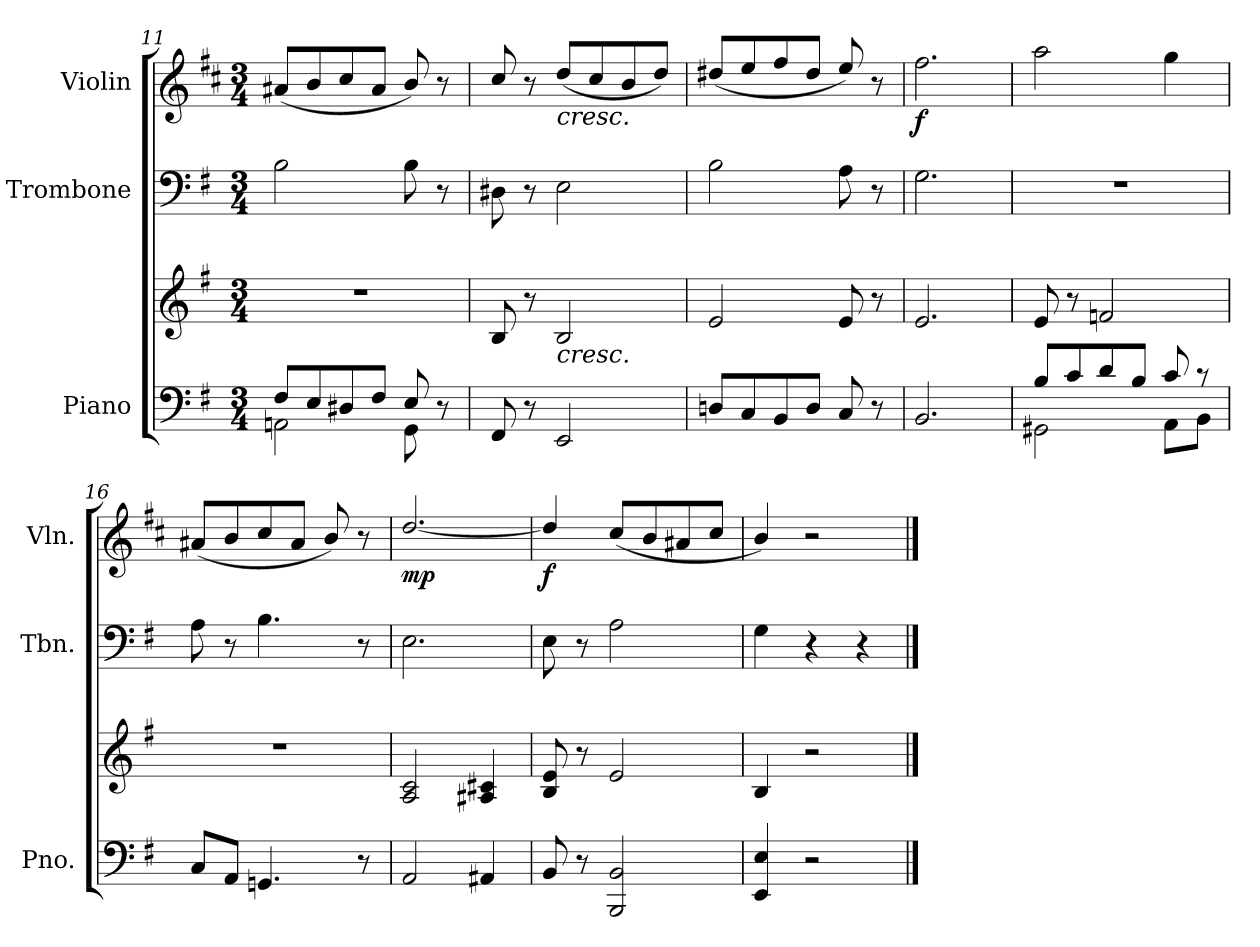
**kern	**kern	**kern	**kern	**dynam
*part3	*part3	*part2	*part1	*part1
*staff4	*staff3	*staff2	*staff1	*staff1
*I"Piano	*	*I"Trombone	*I"Violin	*
*I'Pno.	*	*I'Tbn.	*I'Vln.	*
!!LO:PB:g=z
*clefF4	*clefG2	*clefF4	*clefG2	*
*	*	*	*ITrd4c7	*
*k[f#]	*k[f#]	*k[f#]	*k[f#]	*
*e:	*e:	*e:	*e:	*
*M3/4	*M3/4	*M3/4	*M3/4	*
=11	=11	=11	=11	=11
*^	*	*	*	*
8F#/L	2AAn\	2.r	2B\	(>8d#X/L	.
8E/	.	.	.	8e/	.
8D#X/	.	.	.	8f#/	.
8F#/J	.	.	.	8d#/J	.
8E/	8GG\	.	8B\	8e/)	.
8r	8ryy	.	8r	8r	.
*v	*v	*	*	*	*
=12	=12	=12	=12	=12
8FF#/	8B/	8D#X\	8f#/	.
8r	8r	8r	8r	.
!	!	!	!LO:TX:b:i:t=cresc.	!
!	!LO:TX:b:i:t=cresc.	!	!	!
2EE/	2B/	2E\	(>8g/L	.
.	.	.	8f#/	.
.	.	.	8e/	.
.	.	.	8g/J)	.
=13	=13	=13	=13	=13
8Dn/L	2e/	2B\	(>8g#X/L	.
8C/	.	.	8a/	.
8BB/	.	.	8b/	.
8D/J	.	.	8g#/J	.
8C/	8e/	8A\	8a/)	.
8r	8r	8r	8r	.
=14	=14	=14	=14	=14
!	!	!	!	!LO:DY:b
2.BB/	2.e/	2.G\	2.b\	f
=15	=15	=15	=15	=15
*^	*	*	*	*
8B/L	2GG#X\	8e/	2.r	2dd\	.
8c/	.	8r	.	.	.
8d/	.	2fn/	.	.	.
8B/J	.	.	.	.	.
8c/	8AA\L	.	.	4cc\	.
8rc	8BB\J	.	.	.	.
*v	*v	*	*	*	*
!!LO:LB:g=z
=16	=16	=16	=16	=16
8C/L	2.r	8A\	(<8d#X/L	.
8AA/J	.	8r	8e/	.
4.GGn/	.	4.B\	8f#/	.
.	.	.	8d#/J	.
.	.	.	8e/)	.
8r	.	8r	8r	.
=17	=17	=17	=17	=17
!	!	!	!	!LO:DY:b
2AA/	2A/ 2c/	2.E\	[>2.g/	mp
4AA#X/	4A#X/ 4c#X/	.	.	.
=18	=18	=18	=18	=18
!	!	!	!	!LO:DY:b
8BB/	8B/ 8e/	8E\	4g/]	f
8r	8r	8r	.	.
2BBB/ 2BB/	2e/	2A\	(>8f#/L	.
.	.	.	8e/	.
.	.	.	8d#X/	.
.	.	.	8f#/J	.
=19	=19	=19	=19	=19
4EE/ 4E/	4B/	4G\	4e/)	.
2r	2r	4r	2r	.
.	.	4r	.	.
==	==	==	==	==
*-	*-	*-	*-	*-
